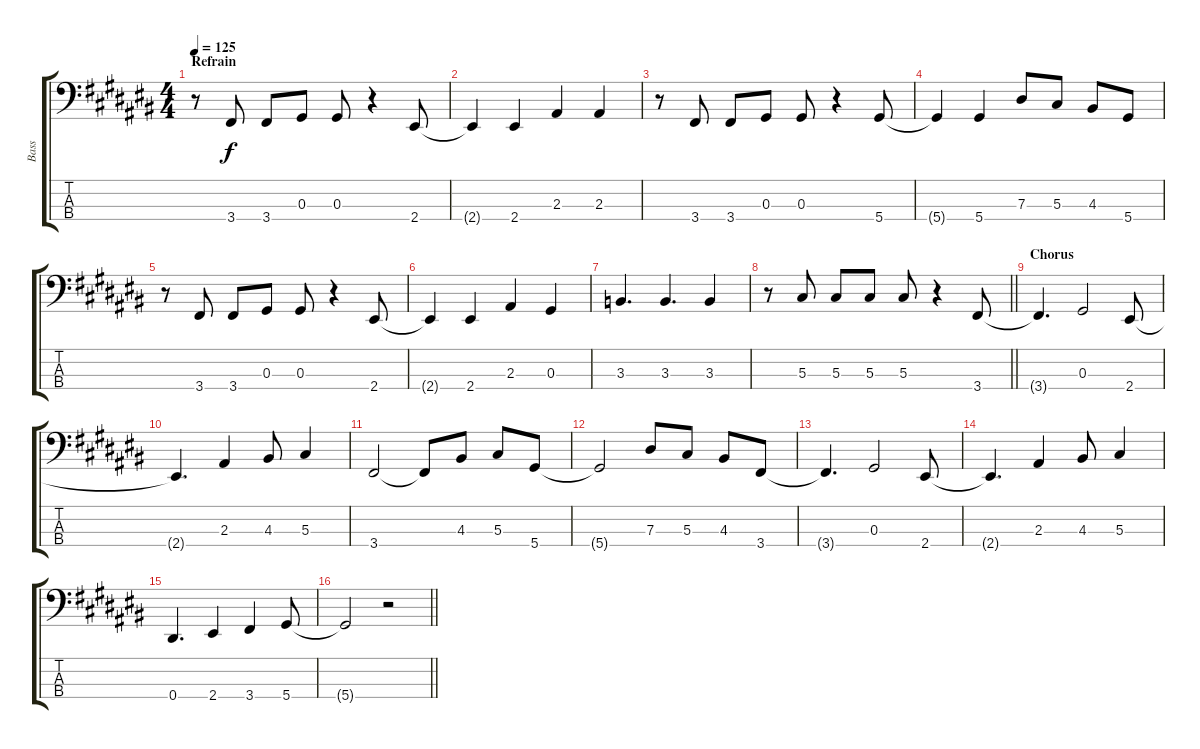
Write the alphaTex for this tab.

\track ("Bass" "Bass") {instrument electricbassfinger}
\staff {score tabs}
\tuning (Gb2 Db2 Ab1 Eb1) {hide}
\ts (4 4)
\section ("" "Refrain")
\tempo 125
\clef f4
\ks c#
r.8{dy f} 3.4.8 3.4.8 0.3.8 0.3.8 r.4 2.4.8 |
2.4{t}.4 2.4.4 2.3.4 2.3.4 |
r.8 3.4.8 3.4.8 0.3.8 0.3.8 r.4 5.4.8 |
5.4{t}.4 5.4.4 7.3.8 5.3.8 4.3.8 5.4.8 |
r.8 3.4.8 3.4.8 0.3.8 0.3.8 r.4 2.4.8 |
2.4{t}.4 2.4.4 2.3.4 0.3.4 |
3.3.4{d} 3.3.4{d} 3.3.4 |
\barLineRight lightlight
r.8 5.3.8 5.3.8 5.3.8 5.3.8 r.4 3.4.8 |
\section ("" "Chorus")
3.4{t}.4{d} 0.3.2 2.4.8 |
2.4{t}.4{d} 2.3.4 4.3.8 5.3.4 |
3.4.2 3.4{t}.8 4.3.8 5.3.8 5.4.8 |
5.4{t}.2 7.3.8 5.3.8 4.3.8 3.4.8 |
3.4{t}.4{d} 0.3.2 2.4.8 |
2.4{t}.4{d} 2.3.4 4.3.8 5.3.4 |
0.4.4{d} 2.4.4 3.4.4 5.4.8 |
\barLineRight lightlight
5.4{t}.2 r.2
